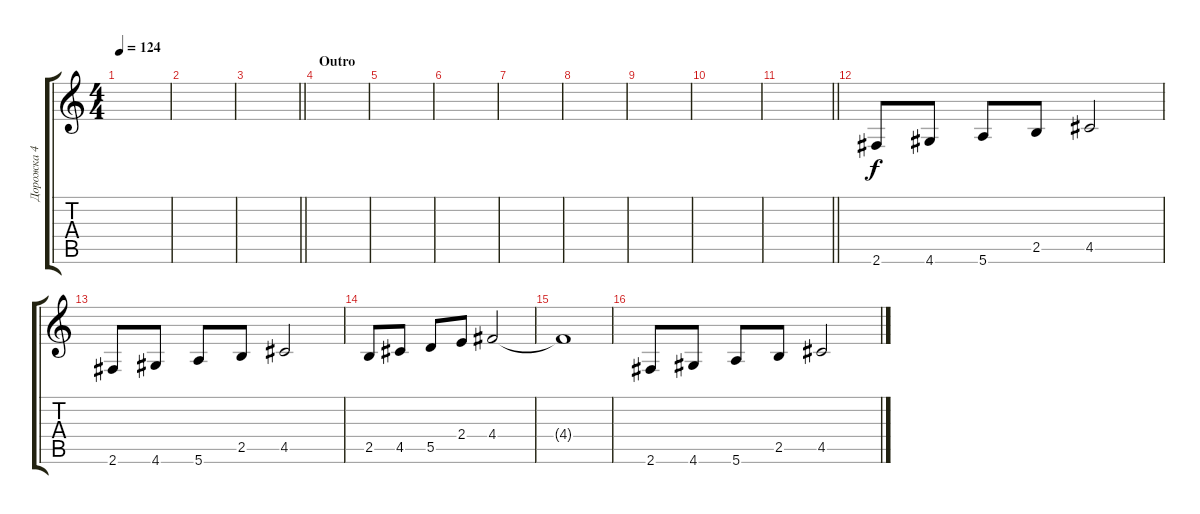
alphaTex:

\track ("Дорожка 4" "Дорожка 4") {instrument acousticguitarsteel}
\staff {score tabs}
\tuning (E4 B3 G3 D3 A2 E2) {hide}
\ts (4 4)
\tempo 124
\clef g2
\ks c
|
|
\barLineRight lightlight
|
\section ("" "Outro")
|
|
|
|
|
|
|
\barLineRight lightlight
|
2.6.8 4.6.8 5.6.8 2.5.8 4.5.2 |
2.6.8 4.6.8 5.6.8 2.5.8 4.5.2 |
2.5.8 4.5.8 5.5.8 2.4.8 4.4.2 |
4.4{t}.1 |
2.6.8 4.6.8 5.6.8 2.5.8 4.5.2
